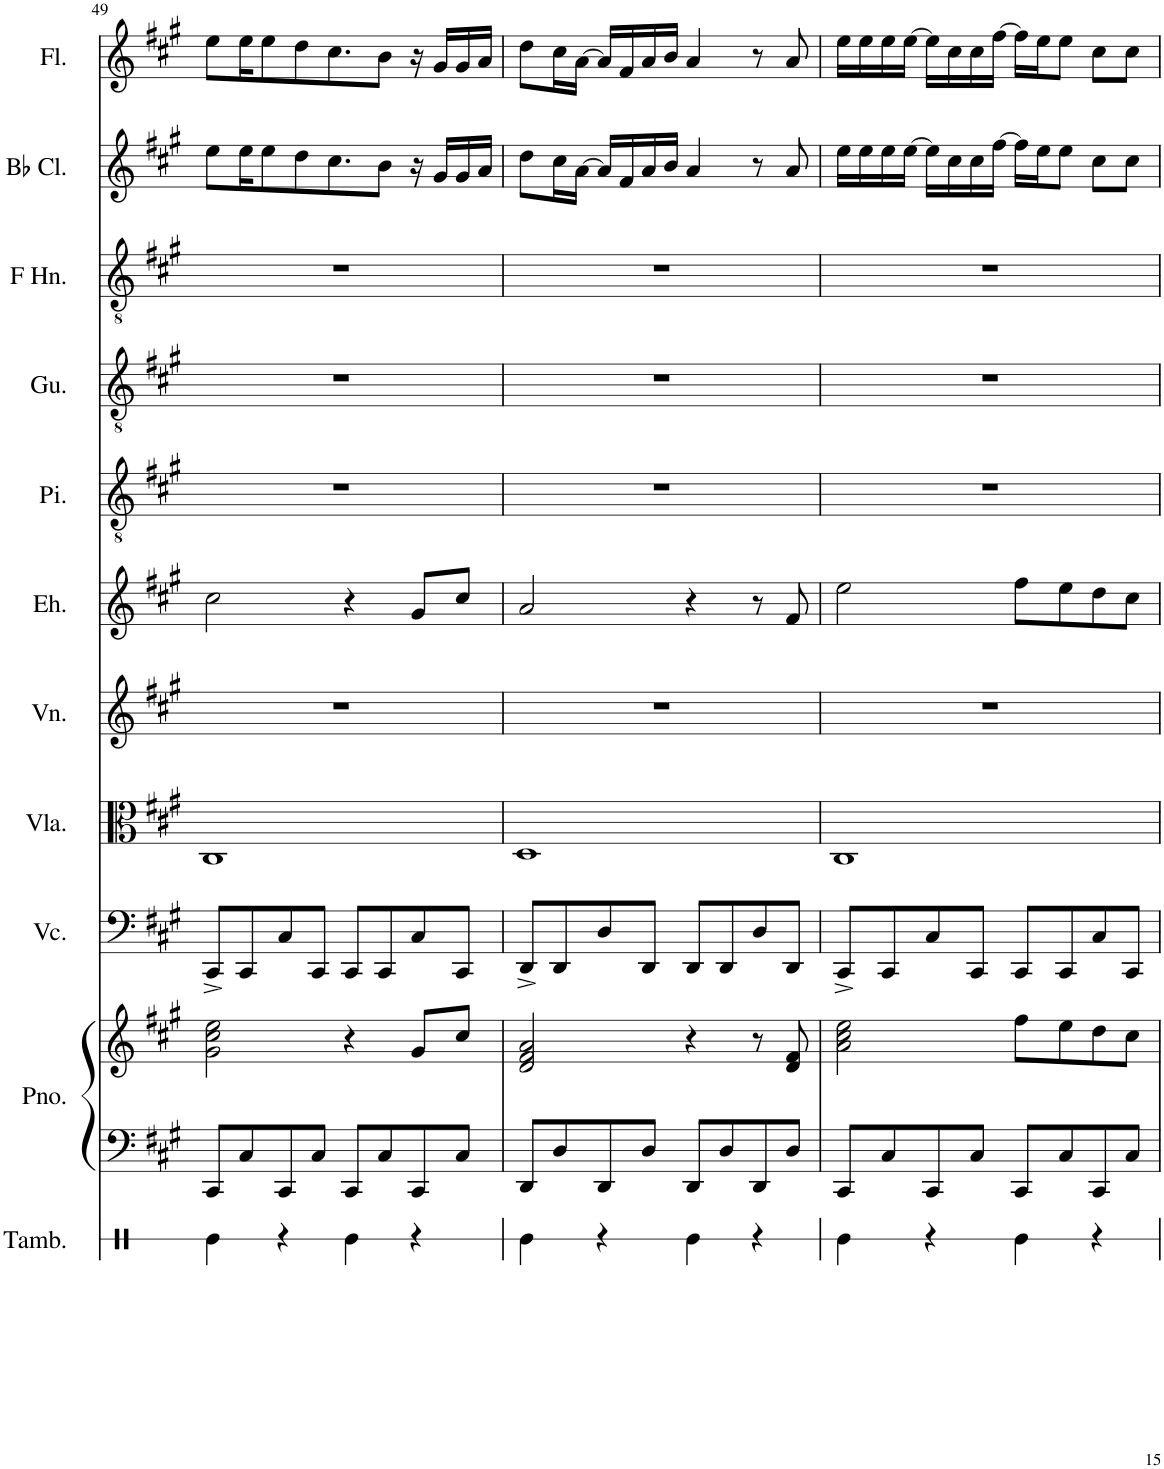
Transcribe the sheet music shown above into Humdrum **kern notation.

**kern	**kern	**kern	**kern	**kern	**kern	**kern	**kern	**kern	**kern	**kern	**kern
*part11	*part10	*part10	*part9	*part8	*part7	*part6	*part5	*part4	*part3	*part2	*part1
*staff12	*staff11	*staff10	*staff9	*staff8	*staff7	*staff6	*staff5	*staff4	*staff3	*staff2	*staff1
*I"Tambourine	*I"Piano	*	*I"Violoncello	*I"Viola	*I"Violin	*I"Erhu	*I"Pipa	*I"Guzheng	*I"Horn in F	*I"Bb Clarinet	*I"Flute
*I'Tamb.	*I'Pno.	*	*I'Vc.	*I'Vla.	*I'Vn.	*I'Eh.	*I'Pi.	*I'Gu.	*	*I'Bb Cl.	*I'Fl.
!!LO:PB:g=z
*clefX	*clefF4	*clefG2	*clefF4	*clefC3	*clefG2	*clefG2	*clefGv2	*clefGv2	*clefGv2	*clefG2	*clefG2
*	*	*	*	*	*	*	*	*	*ITrd4c7	*ITrd1c2	*
*k[]	*k[f#c#g#]	*k[f#c#g#]	*k[f#c#g#]	*k[f#c#g#]	*k[f#c#g#]	*k[f#c#g#]	*k[f#c#g#]	*k[f#c#g#]	*k[f#c#g#]	*k[f#c#g#]	*k[f#c#g#]
*M4/4	*M4/4	*M4/4	*M4/4	*M4/4	*M4/4	*M4/4	*M4/4	*M4/4	*M4/4	*M4/4	*M4/4
=49	=49	=49	=49	=49	=49	=49	=49	=49	=49	=49	=49
4Re\	8CC#/L	2g#\ 2cc#\ 2ee\	8CC#^/L	1C#	1r	2cc#\	1r	1r	1r	8ee\L	8ee\L
.	8C#/	.	8CC#/	.	.	.	.	.	.	16ee\K	16ee\K
.	.	.	.	.	.	.	.	.	.	8ee\	8ee\
4r	8CC#/	.	8C#/	.	.	.	.	.	.	.	.
.	.	.	.	.	.	.	.	.	.	8dd\	8dd\
.	8C#/J	.	8CC#/J	.	.	.	.	.	.	.	.
.	.	.	.	.	.	.	.	.	.	8.cc#\	8.cc#\
4Re\	8CC#/L	4r	8CC#/L	.	.	4r	.	.	.	.	.
.	8C#/	.	8CC#/	.	.	.	.	.	.	8b\J	8b\J
4r	8CC#/	8g#/L	8C#/	.	.	8g#/L	.	.	.	16r	16r
.	.	.	.	.	.	.	.	.	.	16g#/LL	16g#/LL
.	8C#/J	8cc#/J	8CC#/J	.	.	8cc#/J	.	.	.	16g#/	16g#/
.	.	.	.	.	.	.	.	.	.	16a/JJ	16a/JJ
=50	=50	=50	=50	=50	=50	=50	=50	=50	=50	=50	=50
4Re\	8DD/L	2d/ 2f#/ 2a/	8DD^/L	1D	1r	2a/	1r	1r	1r	8dd\L	8dd\L
.	8D/	.	8DD/	.	.	.	.	.	.	16cc#\L	16cc#\L
.	.	.	.	.	.	.	.	.	.	[16a\JJ	[16a\JJ
4r	8DD/	.	8D/	.	.	.	.	.	.	16a/LL]	16a/LL]
.	.	.	.	.	.	.	.	.	.	16f#/	16f#/
.	8D/J	.	8DD/J	.	.	.	.	.	.	16a/	16a/
.	.	.	.	.	.	.	.	.	.	16b/JJ	16b/JJ
4Re\	8DD/L	4r	8DD/L	.	.	4r	.	.	.	4a/	4a/
.	8D/	.	8DD/	.	.	.	.	.	.	.	.
4r	8DD/	8r	8D/	.	.	8r	.	.	.	8r	8r
.	8D/J	8d/ 8f#/	8DD/J	.	.	8f#/	.	.	.	8a/	8a/
=51	=51	=51	=51	=51	=51	=51	=51	=51	=51	=51	=51
4Re\	8CC#/L	2a\ 2cc#\ 2ee\	8CC#^/L	1C#	1r	2ee\	1r	1r	1r	16ee\LL	16ee\LL
.	.	.	.	.	.	.	.	.	.	16ee\	16ee\
.	8C#/	.	8CC#/	.	.	.	.	.	.	16ee\	16ee\
.	.	.	.	.	.	.	.	.	.	[16ee\JJ	[16ee\JJ
4r	8CC#/	.	8C#/	.	.	.	.	.	.	16ee\LL]	16ee\LL]
.	.	.	.	.	.	.	.	.	.	16cc#\	16cc#\
.	8C#/J	.	8CC#/J	.	.	.	.	.	.	16cc#\	16cc#\
.	.	.	.	.	.	.	.	.	.	[16ff#\JJ	[16ff#\JJ
4Re\	8CC#/L	8ff#\L	8CC#/L	.	.	8ff#\L	.	.	.	16ff#\LL]	16ff#\LL]
.	.	.	.	.	.	.	.	.	.	16ee\J	16ee\J
.	8C#/	8ee\	8CC#/	.	.	8ee\	.	.	.	8ee\J	8ee\J
4r	8CC#/	8dd\	8C#/	.	.	8dd\	.	.	.	8cc#\L	8cc#\L
.	8C#/J	8cc#\J	8CC#/J	.	.	8cc#\J	.	.	.	8cc#\J	8cc#\J
=	=	=	=	=	=	=	=	=	=	=	=
*-	*-	*-	*-	*-	*-	*-	*-	*-	*-	*-	*-
